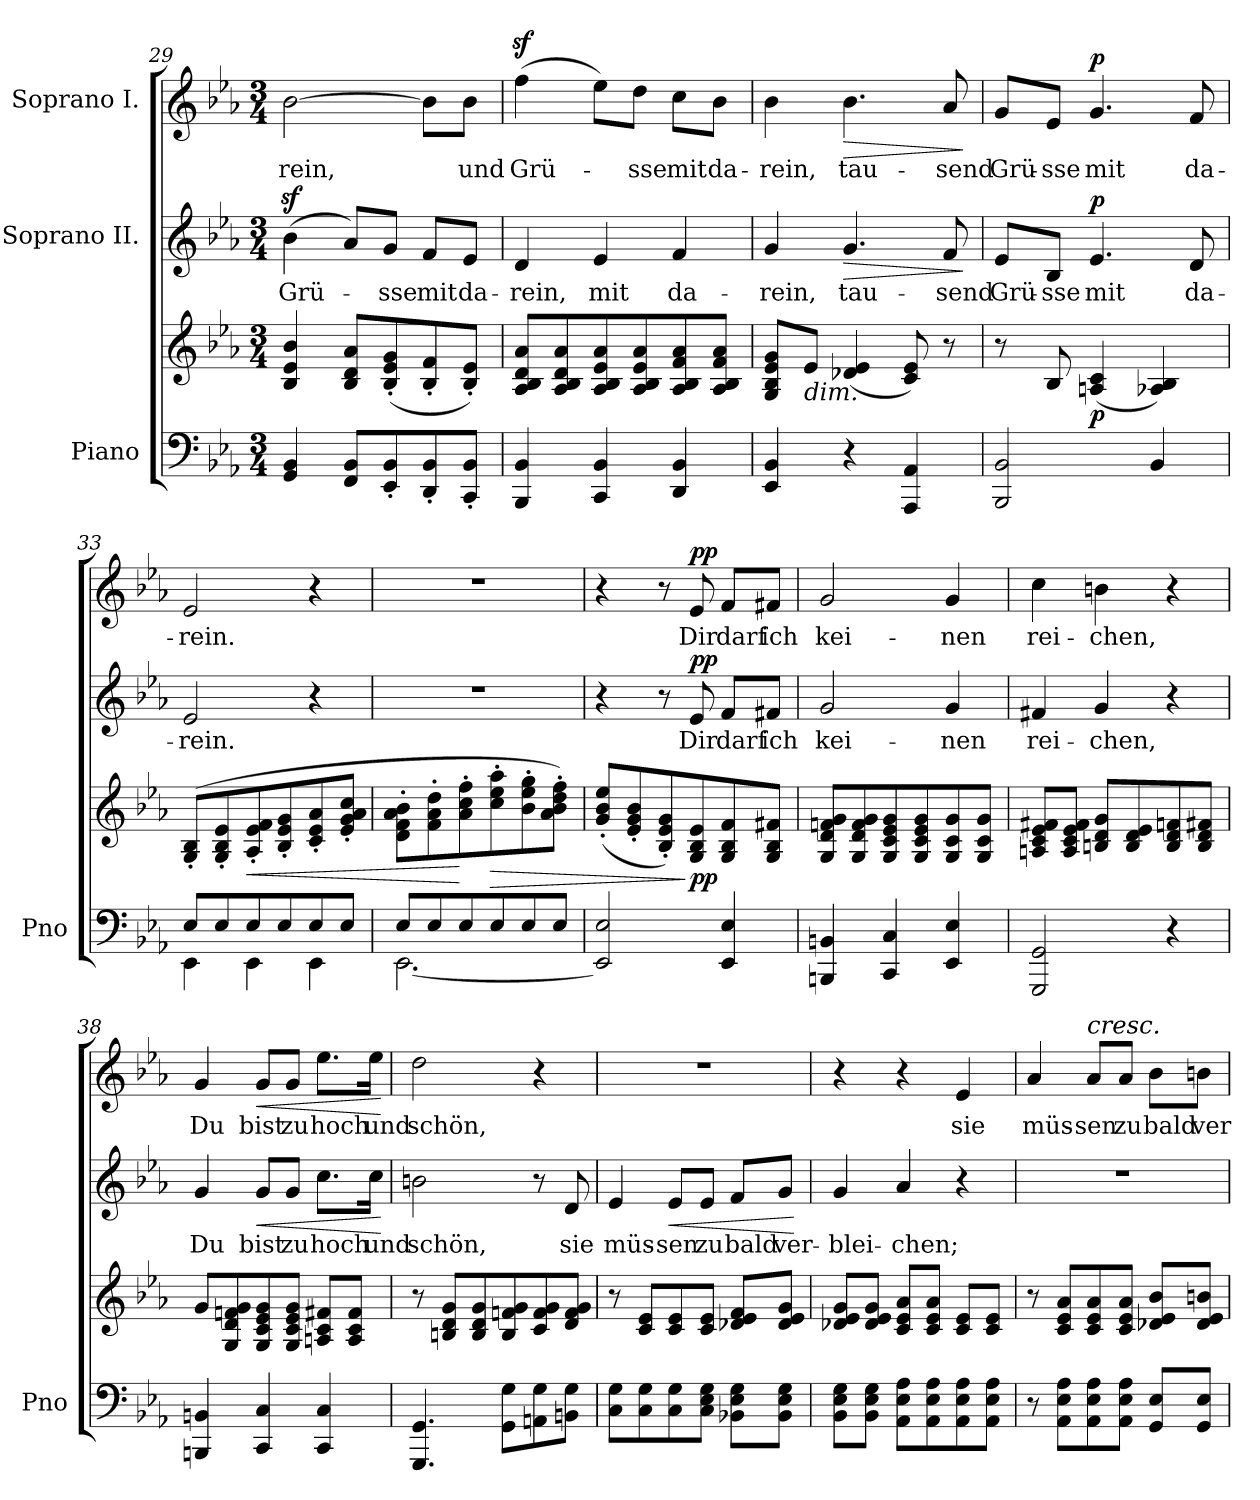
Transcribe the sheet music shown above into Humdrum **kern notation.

**kern	**kern	**dynam	**kern	**text	**dynam	**kern	**text	**dynam
*part3	*part3	*part3	*part2	*part2	*part2	*part1	*part1	*part1
*staff4	*staff3	*staff3/4	*staff2	*staff2	*staff2	*staff1	*staff1	*staff1
*I"Piano	*	*	*I"Soprano II.	*	*	*I"Soprano I.	*	*
*I'Pno	*	*	*	*	*	*	*	*
*clefF4	*clefG2	*	*clefG2	*	*	*clefG2	*	*
*k[b-e-a-]	*k[b-e-a-]	*	*k[b-e-a-]	*	*	*k[b-e-a-]	*	*
*M3/4	*M3/4	*	*M3/4	*	*	*M3/4	*	*
=29	=29	=29	=29	=29	=29	=29	=29	=29
!	!	!	!	!LO:LY:b	!	!	!LO:LY:b	!
4GG/ 4BB-/	4B-/ 4e-/ 4b-/	.	(>4b-z>\	Grü-	.	[2b-\	-rein,	.
8FF/ 8BB-/L	8B-/ 8d/ 8a-/L	.	8a-/L)	.	.	.	.	.
!	!	!	!	!LO:LY:b	!	!	!	!
8EE-/' 8BB-/'	(>8B-/' 8e-/' 8g/'	.	8g/J	-sse	.	.	.	.
!	!	!	!	!LO:LY:b	!	!	!	!
8DD/' 8BB-/'	8B-/' 8f/'	.	8f/L	mit	.	8b-\L]	.	.
!	!	!	!	!LO:LY:b	!	!	!LO:LY:b	!
8CC/' 8BB-/'J	8B-/' 8e-/'J)	.	8e-/J	da-	.	8b-\J	und	.
=30	=30	=30	=30	=30	=30	=30	=30	=30
*	*	*	*	*	*	*MM84	*	*
!	!	!	!	!LO:LY:b	!	!	!LO:LY:b	!
4BBB-/ 4BB-/	8A-/ 8B-/ 8d/ 8a-/L	.	4d/	-rein,	.	(>4ffz>\	Grü-	.
.	8A-/ 8B-/ 8d/ 8a-/	.	.	.	.	.	.	.
!	!	!	!	!LO:LY:b	!	!	!	!
4CC/ 4BB-/	8A-/ 8B-/ 8e-/ 8a-/	.	4e-/	mit	.	8ee-\L)	.	.
!	!	!	!	!	!	!	!LO:LY:b	!
.	8A-/ 8B-/ 8e-/ 8a-/	.	.	.	.	8dd\J	-sse	.
!	!	!	!	!LO:LY:b	!	!	!LO:LY:b	!
4DD/ 4BB-/	8A-/ 8B-/ 8f/ 8a-/	.	4f/	da-	.	8cc\L	mit	.
!	!	!	!	!	!	!	!LO:LY:b	!
.	8A-/ 8B-/ 8f/ 8a-/J	.	.	.	.	8b-\J	da-	.
=31	=31	=31	=31	=31	=31	=31	=31	=31
*	*	*	*	*	*	*MM82	*	*
!	!	!	!	!LO:LY:b	!	!	!LO:LY:b	!
4EE-/ 4BB-/	8G/ 8B-/ 8e-/ 8g/L	.	4g/	-rein,	.	4b-\	rein,	.
!	!LO:TX:b:i:t=dim.	!	!	!	!	!	!	!
.	8e-/J	.	.	.	.	.	.	.
!	!	!	!	!LO:LY:b	!LO:HP:b	!	!LO:LY:b	!LO:HP:b
4r	(<4d-X/ 4e-/	.	4.g/	tau-	>	4.b-\	tau-	>
4AAA-/ 4AA-/	8c/ 8e-/)	.	.	.	.	.	.	.
!	!	!	!	!LO:LY:b	!	!	!LO:LY:b	!
.	8r	.	8f/	-send	.	8a-/	-send	.
.	.	.	.	.	]	.	.	]
=32	=32	=32	=32	=32	=32	=32	=32	=32
*	*	*	*	*	*	*MM80	*	*
!	!	!	!	!LO:LY:b	!	!	!LO:LY:b	!
2BBB-/ 2BB-/	8r	.	8e-/L	Grü-	.	8g/L	Grü-	.
!	!	!	!	!LO:LY:b	!	!	!LO:LY:b	!
.	8B-/	.	8B-/J	-sse	.	8e-/J	-sse	.
!	!	!LO:DY:b	!	!LO:LY:b	!LO:DY:a	!	!LO:LY:b	!LO:DY:a
.	(<4An/ 4c/	p	4.e-/	mit	p	4.g/	mit	p
4BB-/	4A-X/ 4B-/)	.	.	.	.	.	.	.
*	*	*	*	*	*	*MM78	*	*
!	!	!	!	!LO:LY:b	!	!	!LO:LY:b	!
.	.	.	8d/	da-	.	8f/	da-	.
!!LO:LB:g=z
=33	=33	=33	=33	=33	=33	=33	=33	=33
*	*	*	*	*	*	*MM74	*	*
*^	*	*	*	*	*	*	*	*
!	!	!	!	!	!LO:LY:b	!	!	!LO:LY:b	!
8E-/L	4EE-\	(>8G/' 8B-/'L	.	2e-/	-rein.	.	2e-/	-rein.	.
8E-/	.	8G/' 8B-/' 8e-/'	.	.	.	.	.	.	.
!	!	!	!LO:HP:b	!	!	!	!	!	!
8E-/	4EE-\	8A-/' 8e-/' 8f/'	<	.	.	.	.	.	.
8E-/	.	8B-/' 8e-/' 8g/'	.	.	.	.	.	.	.
8E-/	4EE-\	8c/' 8e-/' 8a-/'	.	4r	.	.	4r	.	.
8E-/J	.	8e-/' 8g/' 8a-/' 8cc/'J	.	.	.	.	.	.	.
=34	=34	=34	=34	=34	=34	=34	=34	=34	=34
*	*	*	*	*	*	*	*MM72	*	*
8E-/L	[2.EE-\	8d\' 8f\' 8a-\' 8b-\'L	.	2.r	.	.	2.r	.	.
8E-/	.	8f\' 8a-\' 8dd\'	.	.	.	.	.	.	.
8E-/	.	8a-\' 8cc\' 8ff\'	[	.	.	.	.	.	.
!	!	!	!LO:HP:b	!	!	!	!	!	!
8E-/	.	8cc\' 8ee-\' 8aa-\'	>	.	.	.	.	.	.
8E-/	.	8b-\' 8ee-\' 8gg\'	.	.	.	.	.	.	.
8E-/J	.	8a-\' 8b-\' 8dd\' 8ff\'J)	.	.	.	.	.	.	.
*v	*v	*	*	*	*	*	*	*	*
=35	=35	=35	=35	=35	=35	=35	=35	=35
*	*	*	*	*	*	*MM78	*	*
2EE-/] 2E-/	(<8g/' 8b-/' 8ee-/'L	.	4r	.	.	4r	.	.
.	8e-/' 8g/' 8b-/'	.	.	.	.	.	.	.
.	8B-/' 8e-/' 8g/')	.	8r	.	.	8r	.	.
!	!	!LO:DY:n=1:b	!	!LO:LY:b	!LO:DY:a	!	!LO:LY:b	!LO:DY:a
.	8G/ 8B-/ 8e-/	] pp	8e-/	Dir	pp	8e-/	Dir	pp
!	!	!	!	!LO:LY:b	!	!	!LO:LY:b	!
4EE-/ 4E-/	8G/ 8B-/ 8f/	.	8f/L	darf	.	8f/L	darf	.
!	!	!	!	!LO:LY:b	!	!	!LO:LY:b	!
.	8G/ 8B-/ 8f#X/J	.	8f#X/J	ich	.	8f#X/J	ich	.
=36	=36	=36	=36	=36	=36	=36	=36	=36
*	*	*	*	*	*	*MM76	*	*
!	!	!	!	!LO:LY:b	!	!	!LO:LY:b	!
4BBBn/ 4BBn/	8G/ 8d/ 8fn/ 8g/L	.	2g/	kei-	.	2g/	kei-	.
.	8G/ 8d/ 8f/ 8g/	.	.	.	.	.	.	.
4CC/ 4C/	8G/ 8c/ 8e-/ 8g/	.	.	.	.	.	.	.
.	8G/ 8c/ 8e-/ 8g/	.	.	.	.	.	.	.
!	!	!	!	!LO:LY:b	!	!	!LO:LY:b	!
4EE-/ 4E-/	8G/ 8c/ 8g/	.	4g/	nen	.	4g/	-nen	.
.	8G/ 8c/ 8g/J	.	.	.	.	.	.	.
=37	=37	=37	=37	=37	=37	=37	=37	=37
*	*	*	*	*	*	*MM74	*	*
!	!	!	!	!LO:LY:b	!	!	!LO:LY:b	!
2GGG/ 2GG/	8An/ 8c/ 8e-/ 8f#X/L	.	4f#X/	rei-	.	4cc\	rei-	.
.	8A/ 8c/ 8e-/ 8f#/J	.	.	.	.	.	.	.
!	!	!	!	!LO:LY:b	!	!	!LO:LY:b	!
.	8Bn/ 8d/ 8g/L	.	4g/	-chen,	.	4bn\	-chen,	.
.	8B/ 8d/ 8e-/	.	.	.	.	.	.	.
4r	8B/ 8d/ 8fn/	.	4r	.	.	4r	.	.
.	8B/ 8d/ 8f#X/J	.	.	.	.	.	.	.
!!LO:PB:g=z
=38	=38	=38	=38	=38	=38	=38	=38	=38
*	*	*	*	*	*	*MM72	*	*
!	!	!	!	!LO:LY:b	!	!	!LO:LY:b	!
4BBBn/ 4BBn/	8g/L	.	4g/	Du	.	4g/	Du	.
.	8G/ 8d/ 8fn/ 8g/	.	.	.	.	.	.	.
!	!	!	!	!LO:LY:b	!LO:HP:b	!	!LO:LY:b	!LO:HP:b
4CC/ 4C/	8G/ 8c/ 8e-/ 8g/	.	8g/L	bist	<	8g/L	bist	<
!	!	!	!	!LO:LY:b	!	!	!LO:LY:b	!
.	8G/ 8c/ 8e-/ 8g/J	.	8g/J	zu	.	8g/J	zu	.
*	*	*	*	*	*	*MM70	*	*
!	!	!	!	!LO:LY:b	!	!	!LO:LY:b	!
4CC/ 4C/	8An/ 8c/ 8f#X/L	.	8.cc\L	hoch	.	8.ee-\L	hoch	.
.	8A/ 8c/ 8f#/J	.	.	.	.	.	.	.
!	!	!	!	!LO:LY:b	!	!	!LO:LY:b	!
.	.	.	16cc\Jk	und	.	16ee-\Jk	und	.
.	.	.	.	.	[	.	.	[
=39	=39	=39	=39	=39	=39	=39	=39	=39
*	*	*	*	*	*	*MM68	*	*
!	!	!	!	!LO:LY:b	!	!	!LO:LY:b	!
4.GGG/ 4.GG/	8r	.	2bn\	schön,	.	2dd\	schön,	.
.	8Bn/ 8d/ 8g/L	.	.	.	.	.	.	.
.	8B/ 8d/ 8g/	.	.	.	.	.	.	.
8GG\ 8G\L	8B/ 8fn/ 8g/	.	.	.	.	.	.	.
*	*	*	*	*	*	*MM76	*	*
8AAn\ 8G\	8c/ 8f/ 8g/	.	8r	.	.	4r	.	.
!	!	!	!	!LO:LY:b	!	!	!	!
8BBn\ 8G\J	8d/ 8f/ 8g/J	.	8d/	sie	.	.	.	.
=40	=40	=40	=40	=40	=40	=40	=40	=40
!	!	!	!	!LO:LY:b	!	!	!	!
8C\ 8G\L	8r	.	4e-/	müs-	.	2.r	.	.
8C\ 8G\	8c/ 8e-/L	.	.	.	.	.	.	.
!	!	!	!	!LO:LY:b	!LO:HP:b	!	!	!
8C\ 8G\	8c/ 8e-/	.	8e-/L	-sen	<	.	.	.
!	!	!	!	!LO:LY:b	!	!	!	!
8C\ 8E-\ 8G\J	8c/ 8e-/J	.	8e-/J	zu	.	.	.	.
!	!	!	!	!LO:LY:b	!	!	!	!
8BB-X\ 8E-\ 8G\L	8d-X/ 8e-/ 8f/L	.	8f/L	bald	.	.	.	.
!	!	!	!	!LO:LY:b	!	!	!	!
8BB-\ 8E-\ 8G\J	8d-/ 8e-/ 8g/J	.	8g/J	ver-	.	.	.	.
.	.	.	.	.	[	.	.	.
=41	=41	=41	=41	=41	=41	=41	=41	=41
!	!	!	!	!LO:LY:b	!	!	!	!
8BB-\ 8E-\ 8G\L	8d-X/ 8e-/ 8g/L	.	4g/	-blei-	.	4r	.	.
8BB-\ 8E-\ 8G\J	8d-/ 8e-/ 8g/J	.	.	.	.	.	.	.
!	!	!	!	!LO:LY:b	!	!	!	!
8AA-\ 8E-\ 8A-\L	8c/ 8e-/ 8a-/L	.	4a-/	-chen;	.	4r	.	.
8AA-\ 8E-\ 8A-\	8c/ 8e-/ 8a-/J	.	.	.	.	.	.	.
*	*	*	*	*	*	*MM80	*	*
!	!	!	!	!	!	!	!LO:LY:b	!
8AA-\ 8E-\ 8A-\	8c/ 8e-/L	.	4r	.	.	4e-/	sie	.
8AA-\ 8E-\ 8A-\J	8c/ 8e-/J	.	.	.	.	.	.	.
!!LO:LB:g=z
=42	=42	=42	=42	=42	=42	=42	=42	=42
!	!	!	!	!	!	!	!LO:LY:b	!
8r	8r	.	2.r	.	.	4a-/	müs-	.
8AA-\ 8E-\ 8A-\L	8c/ 8e-/ 8a-/L	.	.	.	.	.	.	.
!	!	!	!	!	!	!LO:TX:a:i:t=cresc.	!	!
!	!	!	!	!	!	!	!LO:LY:b	!
8AA-\ 8E-\ 8A-\	8c/ 8e-/ 8a-/	.	.	.	.	8a-/L	-sen	.
!	!	!	!	!	!	!	!LO:LY:b	!
8AA-\ 8E-\ 8A-\J	8c/ 8e-/ 8a-/J	.	.	.	.	8a-/J	zu	.
!	!	!	!	!	!	!	!LO:LY:b	!
8GG/ 8E-/L	8d-X/ 8e-/ 8b-/L	.	.	.	.	8b-\L	bald	.
!	!	!	!	!	!	!	!LO:LY:b	!
8GG/ 8E-/J	8d-/ 8e-/ 8bn/J	.	.	.	.	8bn\J	ver-	.
=	=	=	=	=	=	=	=	=
*-	*-	*-	*-	*-	*-	*-	*-	*-
